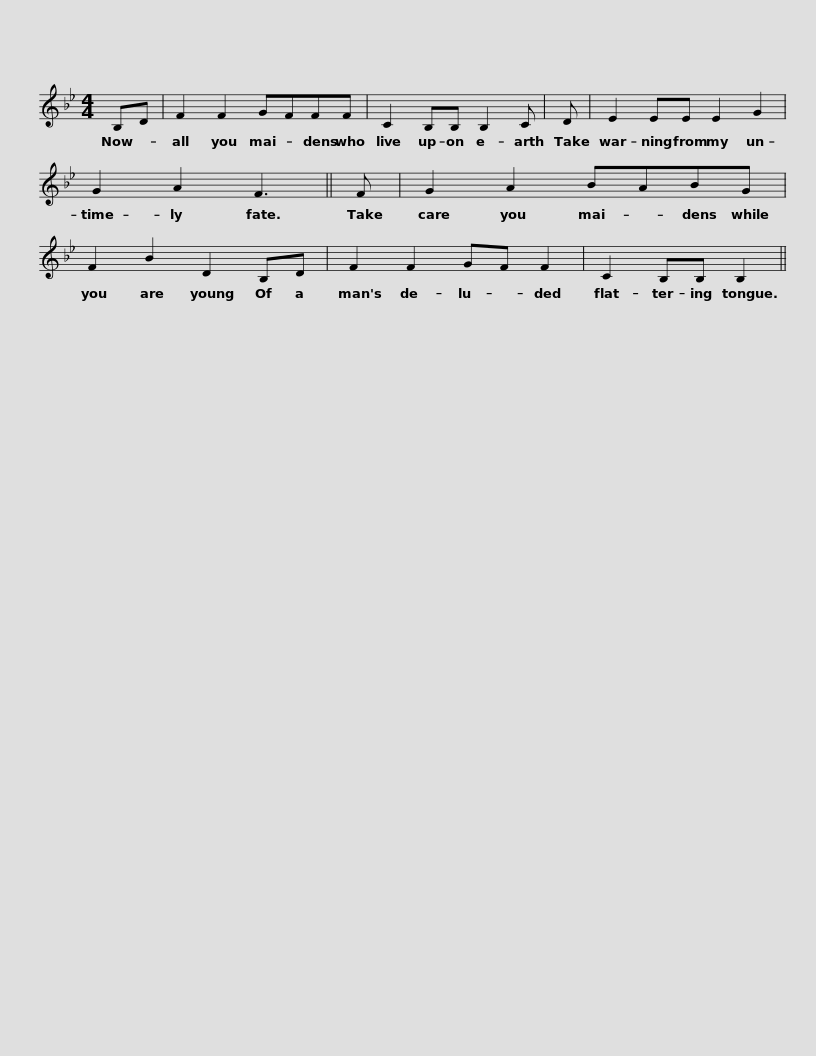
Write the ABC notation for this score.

X:1
L:1/8
M:4/4
I:linebreak $
K:Bb
V:1 treble
V:1
 B,D | F2 F2 GFFF | C2 B,B, B,2 C | D | E2 EE E2 G2 | %5
 G2 A2 F3 ||$ F | G2 A2 BABG | F2 B2 D2 B,D | F2 F2 GF F2 | %10
 C2 B,B, B,2 || %11
